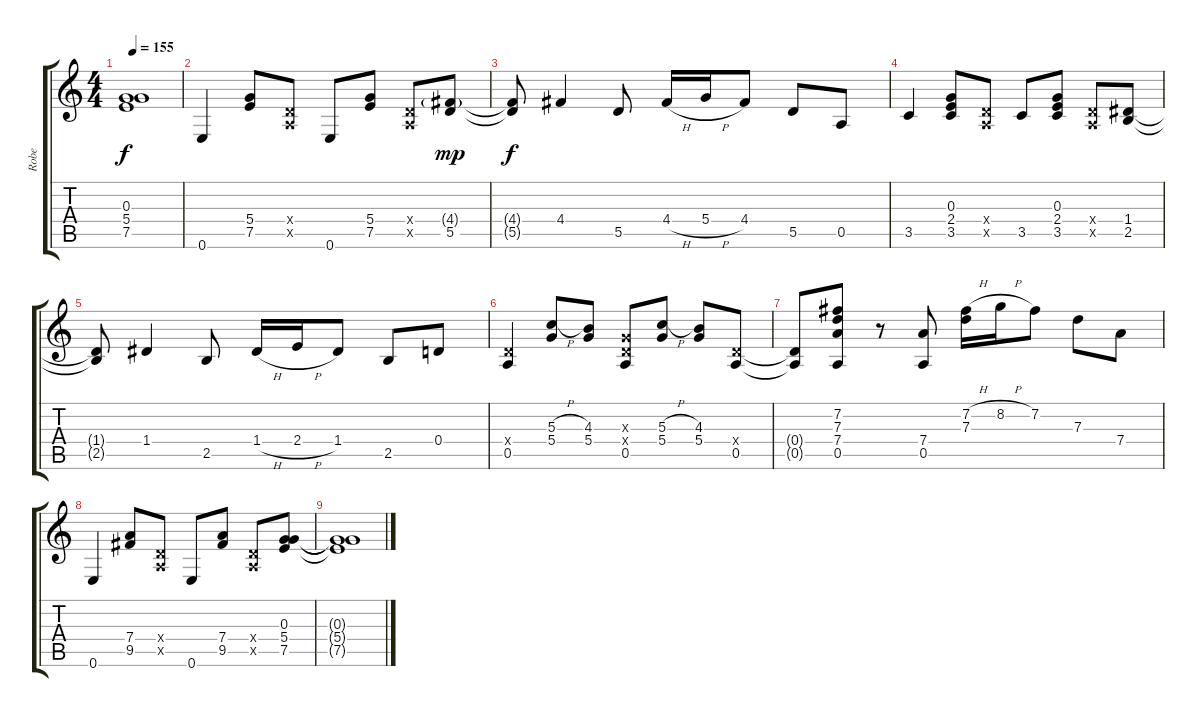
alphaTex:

\track ("Robe" "Robe") {instrument acousticguitarsteel}
\staff {score tabs}
\tuning (E4 B3 G3 D3 A2 E2) {hide}
\ts (4 4)
\tempo 155
\clef g2
\ks c
(0.3{t} 5.4{t} 7.5{t}).1{dy f} |
0.6.4 (5.4 7.5).8 (0.4{x} 0.5{x}).8 0.6.8 (5.4 7.5).8 (0.4{x} 0.5{x}).8 (4.4{g} 5.5).8{dy mp} |
(4.4{t} 5.5{t}).8{dy f} 4.4.4 5.5.8 4.4{h}.16 5.4{h}.16 4.4.8 5.5.8 0.5.8 |
3.5.4 (0.3 2.4 3.5).8 (0.4{x} 0.5{x}).8 3.5.8 (0.3 2.4 3.5).8 (0.4{x} 0.5{x}).8 (1.4 2.5).8 |
(1.4{t} 2.5{t}).8 1.4.4 2.5.8 1.4{h}.16 2.4{h}.16 1.4.8 2.5.8 0.4.8 |
(0.4{x} 0.5).4 (5.3{h} 5.4).8 (4.3 5.4).8 (0.3{x} 0.4{x} 0.5).8 (5.3{h} 5.4).8 (4.3 5.4).8 (0.4{x} 0.5).8 |
(0.4{t} 0.5{t}).8 (7.2 7.3 7.4 0.5).8 r.8 (7.4 0.5).8 (7.2{h} 7.3).16 8.2{h}.16 7.2.8 7.3.8 7.4.8 |
0.6.4 (7.4 9.5).8 (0.4{x} 0.5{x}).8 0.6.8 (7.4 9.5).8 (0.4{x} 0.5{x}).8 (0.3 5.4 7.5).8 |
(0.3{t} 5.4{t} 7.5{t}).1
